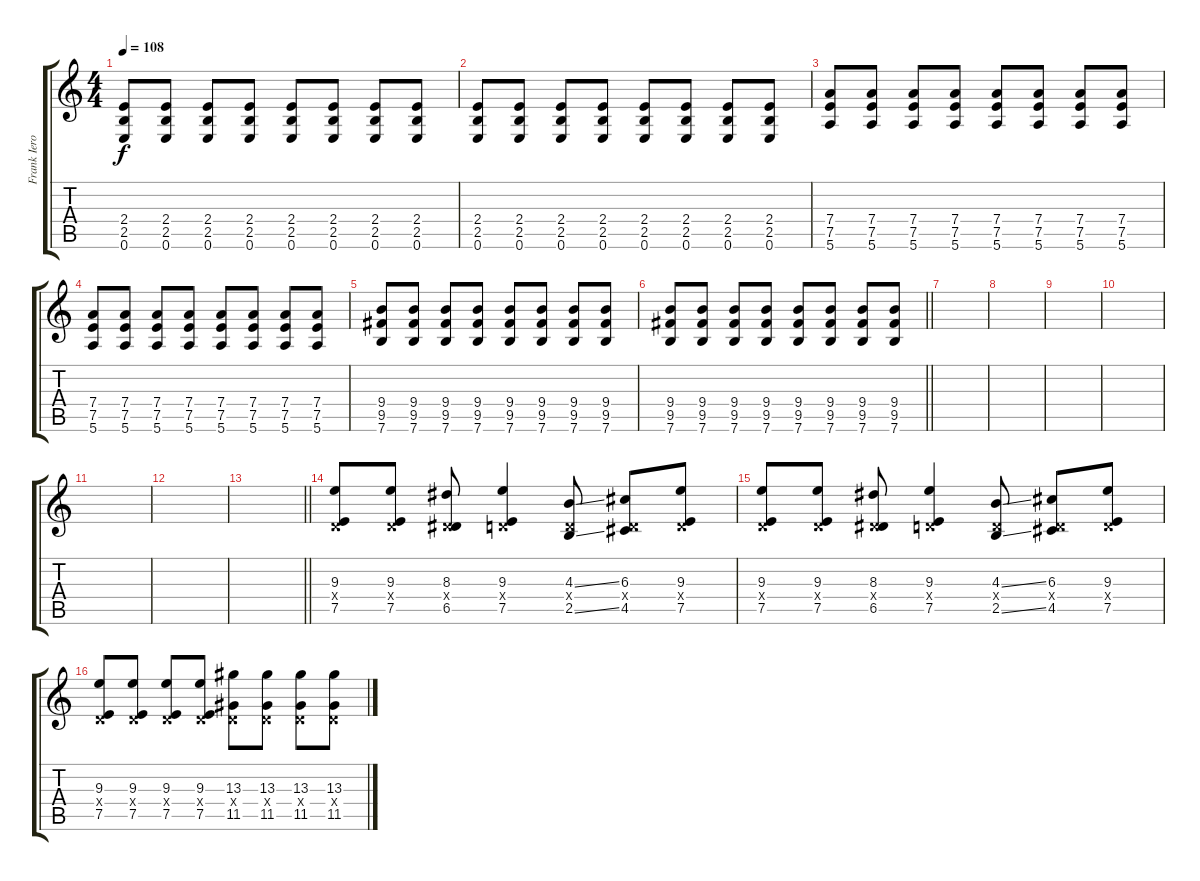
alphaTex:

\track ("Frank Iero [Rhythm Guitar]" "Frank Iero") {instrument overdrivenguitar}
\staff {score tabs}
\tuning (E4 B3 G3 D3 A2 E2) {hide}
\ts (4 4)
\tempo 108
\clef g2
\ks c
(2.4 2.5 0.6).8{dy f} (2.4 2.5 0.6).8 (2.4 2.5 0.6).8 (2.4 2.5 0.6).8 (2.4 2.5 0.6).8 (2.4 2.5 0.6).8 (2.4 2.5 0.6).8 (2.4 2.5 0.6).8 |
(2.4 2.5 0.6).8 (2.4 2.5 0.6).8 (2.4 2.5 0.6).8 (2.4 2.5 0.6).8 (2.4 2.5 0.6).8 (2.4 2.5 0.6).8 (2.4 2.5 0.6).8 (2.4 2.5 0.6).8 |
(7.4 7.5 5.6).8 (7.4 7.5 5.6).8 (7.4 7.5 5.6).8 (7.4 7.5 5.6).8 (7.4 7.5 5.6).8 (7.4 7.5 5.6).8 (7.4 7.5 5.6).8 (7.4 7.5 5.6).8 |
(7.4 7.5 5.6).8 (7.4 7.5 5.6).8 (7.4 7.5 5.6).8 (7.4 7.5 5.6).8 (7.4 7.5 5.6).8 (7.4 7.5 5.6).8 (7.4 7.5 5.6).8 (7.4 7.5 5.6).8 |
(9.4 9.5 7.6).8 (9.4 9.5 7.6).8 (9.4 9.5 7.6).8 (9.4 9.5 7.6).8 (9.4 9.5 7.6).8 (9.4 9.5 7.6).8 (9.4 9.5 7.6).8 (9.4 9.5 7.6).8 |
\barLineRight lightlight
(9.4 9.5 7.6).8 (9.4 9.5 7.6).8 (9.4 9.5 7.6).8 (9.4 9.5 7.6).8 (9.4 9.5 7.6).8 (9.4 9.5 7.6).8 (9.4 9.5 7.6).8 (9.4 9.5 7.6).8 |
|
|
|
|
|
|
\barLineRight lightlight
|
(9.3 0.4{x} 7.5).8 (9.3 0.4{x} 7.5).8 (8.3 0.4{x} 6.5).8 (9.3 0.4{x} 7.5).4 (4.3{ss} 0.4{x} 2.5{ss}).8 (6.3 0.4{x} 4.5).8 (9.3 0.4{x} 7.5).8 |
(9.3 0.4{x} 7.5).8 (9.3 0.4{x} 7.5).8 (8.3 0.4{x} 6.5).8 (9.3 0.4{x} 7.5).4 (4.3{ss} 0.4{x} 2.5{ss}).8 (6.3 0.4{x} 4.5).8 (9.3 0.4{x} 7.5).8 |
(9.3 0.4{x} 7.5).8 (9.3 0.4{x} 7.5).8 (9.3 0.4{x} 7.5).8 (9.3 0.4{x} 7.5).8 (13.3 0.4{x} 11.5).8 (13.3 0.4{x} 11.5).8 (13.3 0.4{x} 11.5).8 (13.3 0.4{x} 11.5).8
